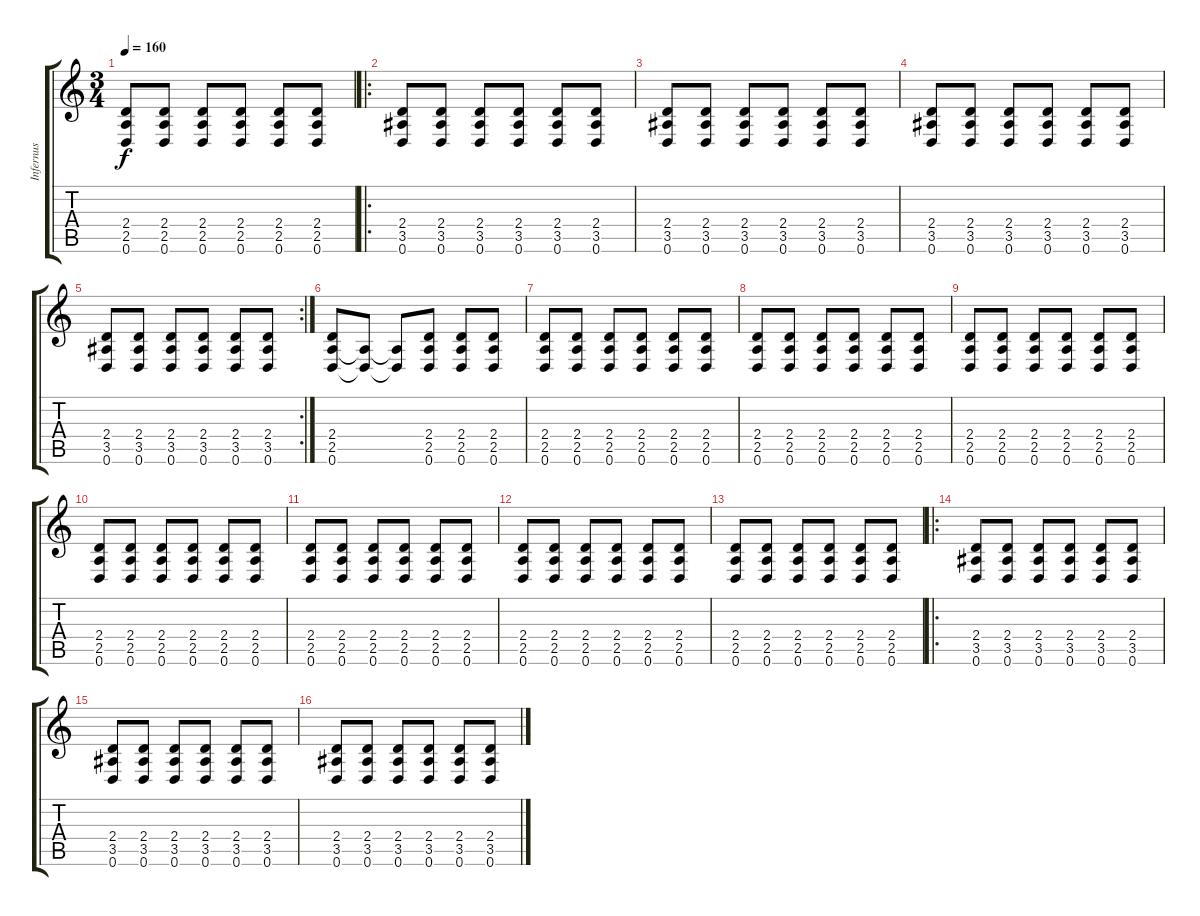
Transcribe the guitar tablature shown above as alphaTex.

\track ("Infernus" "Infernus") {instrument distortionguitar}
\staff {score tabs}
\tuning (D4 A3 F3 C3 G2 D2) {hide}
\ts (3 4)
\tempo 160
\clef g2
\ks c
(2.4 2.5 0.6).8{dy f} (2.4 2.5 0.6).8 (2.4 2.5 0.6).8 (2.4 2.5 0.6).8 (2.4 2.5 0.6).8 (2.4 2.5 0.6).8 |
\ro
(2.4 3.5 0.6).8 (2.4 3.5 0.6).8 (2.4 3.5 0.6).8 (2.4 3.5 0.6).8 (2.4 3.5 0.6).8 (2.4 3.5 0.6).8 |
(2.4 3.5 0.6).8 (2.4 3.5 0.6).8 (2.4 3.5 0.6).8 (2.4 3.5 0.6).8 (2.4 3.5 0.6).8 (2.4 3.5 0.6).8 |
(2.4 3.5 0.6).8 (2.4 3.5 0.6).8 (2.4 3.5 0.6).8 (2.4 3.5 0.6).8 (2.4 3.5 0.6).8 (2.4 3.5 0.6).8 |
\rc 2
(2.4 3.5 0.6).8 (2.4 3.5 0.6).8 (2.4 3.5 0.6).8 (2.4 3.5 0.6).8 (2.4 3.5 0.6).8 (2.4 3.5 0.6).8 |
(2.4 2.5 0.6).8 (2.5{t} 0.6{t}).8 (2.5{t} 0.6{t}).8 (2.4 2.5 0.6).8 (2.4 2.5 0.6).8 (2.4 2.5 0.6).8 |
(2.4 2.5 0.6).8 (2.4 2.5 0.6).8 (2.4 2.5 0.6).8 (2.4 2.5 0.6).8 (2.4 2.5 0.6).8 (2.4 2.5 0.6).8 |
(2.4 2.5 0.6).8 (2.4 2.5 0.6).8 (2.4 2.5 0.6).8 (2.4 2.5 0.6).8 (2.4 2.5 0.6).8 (2.4 2.5 0.6).8 |
(2.4 2.5 0.6).8 (2.4 2.5 0.6).8 (2.4 2.5 0.6).8 (2.4 2.5 0.6).8 (2.4 2.5 0.6).8 (2.4 2.5 0.6).8 |
(2.4 2.5 0.6).8 (2.4 2.5 0.6).8 (2.4 2.5 0.6).8 (2.4 2.5 0.6).8 (2.4 2.5 0.6).8 (2.4 2.5 0.6).8 |
(2.4 2.5 0.6).8 (2.4 2.5 0.6).8 (2.4 2.5 0.6).8 (2.4 2.5 0.6).8 (2.4 2.5 0.6).8 (2.4 2.5 0.6).8 |
(2.4 2.5 0.6).8 (2.4 2.5 0.6).8 (2.4 2.5 0.6).8 (2.4 2.5 0.6).8 (2.4 2.5 0.6).8 (2.4 2.5 0.6).8 |
(2.4 2.5 0.6).8 (2.4 2.5 0.6).8 (2.4 2.5 0.6).8 (2.4 2.5 0.6).8 (2.4 2.5 0.6).8 (2.4 2.5 0.6).8 |
\ro
(2.4 3.5 0.6).8 (2.4 3.5 0.6).8 (2.4 3.5 0.6).8 (2.4 3.5 0.6).8 (2.4 3.5 0.6).8 (2.4 3.5 0.6).8 |
(2.4 3.5 0.6).8 (2.4 3.5 0.6).8 (2.4 3.5 0.6).8 (2.4 3.5 0.6).8 (2.4 3.5 0.6).8 (2.4 3.5 0.6).8 |
(2.4 3.5 0.6).8 (2.4 3.5 0.6).8 (2.4 3.5 0.6).8 (2.4 3.5 0.6).8 (2.4 3.5 0.6).8 (2.4 3.5 0.6).8
